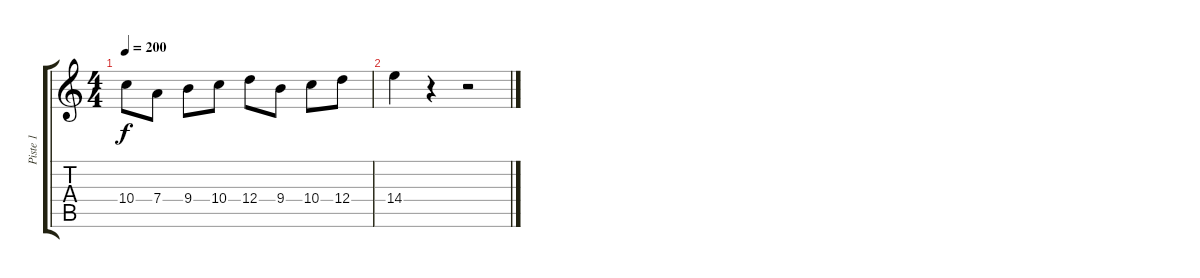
\track ("Piste 1" "Piste 1") {instrument distortionguitar}
\staff {score tabs}
\tuning (E4 B3 G3 D3 A2 E2) {hide}
\ts (4 4)
\tempo 200
\clef g2
\ks c
10.4.8{dy f} 7.4.8 9.4.8 10.4.8 12.4.8 9.4.8 10.4.8 12.4.8 |
14.4.4 r.4 r.2
